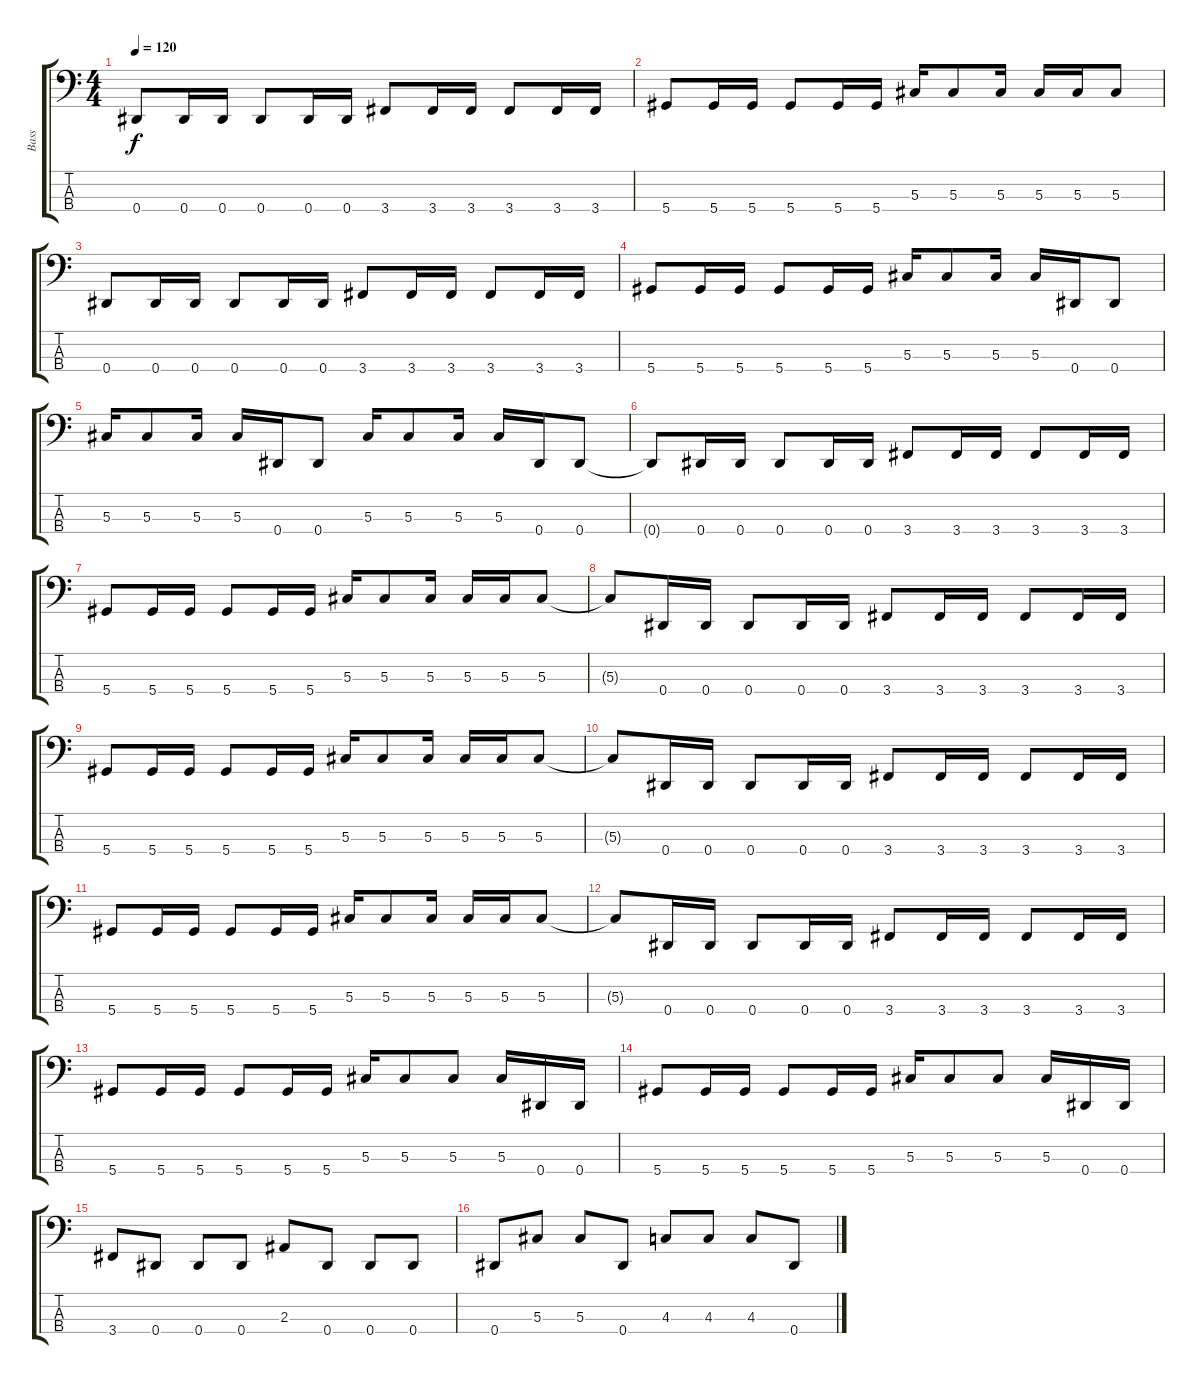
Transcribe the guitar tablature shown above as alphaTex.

\track ("Bass" "Bass") {instrument electricbasspick}
\staff {score tabs}
\tuning (Gb2 Db2 Ab1 Eb1) {hide}
\ts (4 4)
\tempo 120
\clef f4
\ks c
0.4.8{dy f} 0.4.16 0.4.16 0.4.8 0.4.16 0.4.16 3.4.8 3.4.16 3.4.16 3.4.8 3.4.16 3.4.16 |
5.4.8 5.4.16 5.4.16 5.4.8 5.4.16 5.4.16 5.3.16 5.3.8 5.3.16 5.3.16 5.3.16 5.3.8 |
0.4.8 0.4.16 0.4.16 0.4.8 0.4.16 0.4.16 3.4.8 3.4.16 3.4.16 3.4.8 3.4.16 3.4.16 |
5.4.8 5.4.16 5.4.16 5.4.8 5.4.16 5.4.16 5.3.16 5.3.8 5.3.16 5.3.16 0.4.16 0.4.8 |
5.3.16 5.3.8 5.3.16 5.3.16 0.4.16 0.4.8 5.3.16 5.3.8 5.3.16 5.3.16 0.4.16 0.4.8 |
0.4{t}.8 0.4.16 0.4.16 0.4.8 0.4.16 0.4.16 3.4.8 3.4.16 3.4.16 3.4.8 3.4.16 3.4.16 |
5.4.8 5.4.16 5.4.16 5.4.8 5.4.16 5.4.16 5.3.16 5.3.8 5.3.16 5.3.16 5.3.16 5.3.8 |
5.3{t}.8 0.4.16 0.4.16 0.4.8 0.4.16 0.4.16 3.4.8 3.4.16 3.4.16 3.4.8 3.4.16 3.4.16 |
5.4.8 5.4.16 5.4.16 5.4.8 5.4.16 5.4.16 5.3.16 5.3.8 5.3.16 5.3.16 5.3.16 5.3.8 |
5.3{t}.8 0.4.16 0.4.16 0.4.8 0.4.16 0.4.16 3.4.8 3.4.16 3.4.16 3.4.8 3.4.16 3.4.16 |
5.4.8 5.4.16 5.4.16 5.4.8 5.4.16 5.4.16 5.3.16 5.3.8 5.3.16 5.3.16 5.3.16 5.3.8 |
5.3{t}.8 0.4.16 0.4.16 0.4.8 0.4.16 0.4.16 3.4.8 3.4.16 3.4.16 3.4.8 3.4.16 3.4.16 |
5.4.8 5.4.16 5.4.16 5.4.8 5.4.16 5.4.16 5.3.16 5.3.8 5.3.8 5.3.16 0.4.16 0.4.16 |
5.4.8 5.4.16 5.4.16 5.4.8 5.4.16 5.4.16 5.3.16 5.3.8 5.3.8 5.3.16 0.4.16 0.4.16 |
3.4.8 0.4.8 0.4.8 0.4.8 2.3.8 0.4.8 0.4.8 0.4.8 |
0.4.8 5.3.8 5.3.8 0.4.8 4.3.8 4.3.8 4.3.8 0.4.8
